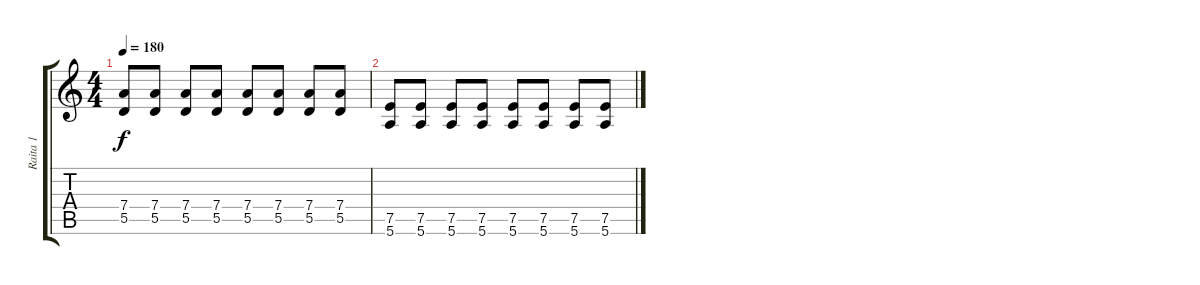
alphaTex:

\track ("Raita 1" "Raita 1") {instrument overdrivenguitar}
\staff {score tabs}
\tuning (E4 B3 G3 D3 A2 E2) {hide}
\ts (4 4)
\tempo 180
\clef g2
\ks c
(7.4 5.5).8{dy f} (7.4 5.5).8 (7.4 5.5).8 (7.4 5.5).8 (7.4 5.5).8 (7.4 5.5).8 (7.4 5.5).8 (7.4 5.5).8 |
(7.5 5.6).8 (7.5 5.6).8 (7.5 5.6).8 (7.5 5.6).8 (7.5 5.6).8 (7.5 5.6).8 (7.5 5.6).8 (7.5 5.6).8
